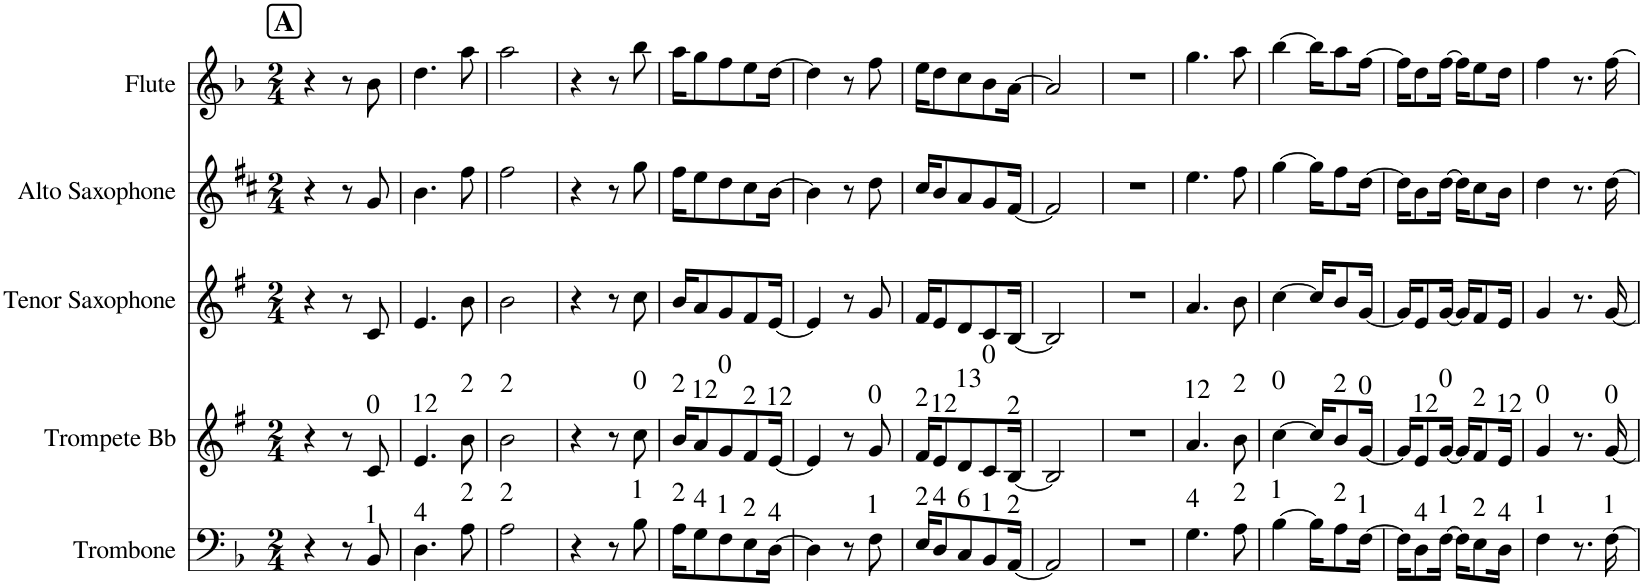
**kern	**kern	**kern	**kern	**kern
*part5	*part4	*part3	*part2	*part1
*staff5	*staff4	*staff3	*staff2	*staff1
*I"Trombone	*I"Trompete Bb	*I"Tenor Saxophone	*I"Alto Saxophone	*I"Flute
*I'Tbn.	*I'Tpt. Bb	*I'T. Sax.	*I'A. Sax.	*I'Fl.
*clefF4	*clefG2	*clefG2	*clefG2	*clefG2
*	*Trd1c2	*Trd8c14	*Trd5c9	*
*k[b-]	*k[f#]	*k[f#]	*k[f#c#]	*k[b-]
*M2/4	*M2/4	*M2/4	*M2/4	*M2/4
!!LO:REH:place=s1:a:B:cj:fs=14:t=A
=1	=1	=1	=1	=1
4r	4r	4r	4r	4r
8r	8r	8r	8r	8r
!	!LO:TX:a:t=0	!	!	!
!LO:TX:a:t=1	!	!	!	!
8BB-/	8c/	8c/	8g/	8b-\
=2	=2	=2	=2	=2
!	!LO:TX:a:t=12	!	!	!
!LO:TX:a:t=4	!	!	!	!
4.D\	4.e/	4.e/	4.b\	4.dd\
!	!LO:TX:a:t=2	!	!	!
!LO:TX:a:t=2	!	!	!	!
8A\	8b\	8b\	8ff#\	8aa\
=3	=3	=3	=3	=3
!	!LO:TX:a:t=2	!	!	!
!LO:TX:a:t=2	!	!	!	!
2A\	2b\	2b\	2ff#\	2aa\
=4	=4	=4	=4	=4
4r	4r	4r	4r	4r
8r	8r	8r	8r	8r
!	!LO:TX:a:t=0	!	!	!
!LO:TX:a:t=1	!	!	!	!
8B-\	8cc\	8cc\	8gg\	8bb-\
=5	=5	=5	=5	=5
!	!LO:TX:a:t=2	!	!	!
!LO:TX:a:t=2	!	!	!	!
16A\KL	16b/KL	16b/KL	16ff#\KL	16aa\KL
!	!LO:TX:a:t=12	!	!	!
!LO:TX:a:t=4	!	!	!	!
8G\	8a/	8a/	8ee\	8gg\
!	!LO:TX:a:t=0	!	!	!
!LO:TX:a:t=1	!	!	!	!
8F\	8g/	8g/	8dd\	8ff\
!	!LO:TX:a:t=2	!	!	!
!LO:TX:a:t=2	!	!	!	!
8E\	8f#/	8f#/	8cc#\	8ee\
!	!LO:TX:a:t=12	!	!	!
!LO:TX:a:t=4	!	!	!	!
[16D\Jk	[16e/Jk	[16e/Jk	[16b\Jk	[16dd\Jk
=6	=6	=6	=6	=6
4D\]	4e/]	4e/]	4b\]	4dd\]
8r	8r	8r	8r	8r
!	!LO:TX:a:t=0	!	!	!
!LO:TX:a:t=1	!	!	!	!
8F\	8g/	8g/	8dd\	8ff\
=7	=7	=7	=7	=7
!	!LO:TX:a:t=2	!	!	!
!LO:TX:a:t=2	!	!	!	!
16E/KL	16f#/KL	16f#/KL	16cc#/KL	16ee\KL
!	!LO:TX:a:t=12	!	!	!
!LO:TX:a:t=4	!	!	!	!
8D/	8e/	8e/	8b/	8dd\
!	!LO:TX:a:t=13	!	!	!
!LO:TX:a:t=6	!	!	!	!
8C/	8d/	8d/	8a/	8cc\
!	!LO:TX:a:t=0	!	!	!
!LO:TX:a:t=1	!	!	!	!
8BB-/	8c/	8c/	8g/	8b-\
!	!LO:TX:a:t=2	!	!	!
!LO:TX:a:t=2	!	!	!	!
[16AA/Jk	[16B/Jk	[16B/Jk	[16f#/Jk	[16a\Jk
=8	=8	=8	=8	=8
2AA/]	2B/]	2B/]	2f#/]	2a/]
=9	=9	=9	=9	=9
2r	2r	2r	2r	2r
=10	=10	=10	=10	=10
!	!LO:TX:a:t=12	!	!	!
!LO:TX:a:t=4	!	!	!	!
4.G\	4.a/	4.a/	4.ee\	4.gg\
!	!LO:TX:a:t=2	!	!	!
!LO:TX:a:t=2	!	!	!	!
8A\	8b\	8b\	8ff#\	8aa\
=11	=11	=11	=11	=11
!	!LO:TX:a:t=0	!	!	!
!LO:TX:a:t=1	!	!	!	!
[4B-\	[4cc\	[4cc\	[4gg\	[4bb-\
16B-\KL]	16cc/KL]	16cc/KL]	16gg\KL]	16bb-\KL]
!	!LO:TX:a:t=2	!	!	!
!LO:TX:a:t=2	!	!	!	!
8A\	8b/	8b/	8ff#\	8aa\
!	!LO:TX:a:t=0	!	!	!
!LO:TX:a:t=1	!	!	!	!
[16F\Jk	[16g/Jk	[16g/Jk	[16dd\Jk	[16ff\Jk
=12	=12	=12	=12	=12
16F\KL]	16g/KL]	16g/KL]	16dd\KL]	16ff\KL]
!	!LO:TX:a:t=12	!	!	!
!LO:TX:a:t=4	!	!	!	!
8D\	8e/	8e/	8b\	8dd\
!	!LO:TX:a:t=0	!	!	!
!LO:TX:a:t=1	!	!	!	!
[16F\Jk	[16g/Jk	[16g/Jk	[16dd\Jk	[16ff\Jk
16F\KL]	16g/KL]	16g/KL]	16dd\KL]	16ff\KL]
!	!LO:TX:a:t=2	!	!	!
!LO:TX:a:t=2	!	!	!	!
8E\	8f#/	8f#/	8cc#\	8ee\
!	!LO:TX:a:t=12	!	!	!
!LO:TX:a:t=4	!	!	!	!
16D\Jk	16e/Jk	16e/Jk	16b\Jk	16dd\Jk
=13	=13	=13	=13	=13
!	!LO:TX:a:t=0	!	!	!
!LO:TX:a:t=1	!	!	!	!
4F\	4g/	4g/	4dd\	4ff\
8.r	8.r	8.r	8.r	8.r
!	!LO:TX:a:t=0	!	!	!
!LO:TX:a:t=1	!	!	!	!
[16F\	[16g/	[16g/	[16dd\	[16ff\
=	=	=	=	=
*-	*-	*-	*-	*-
